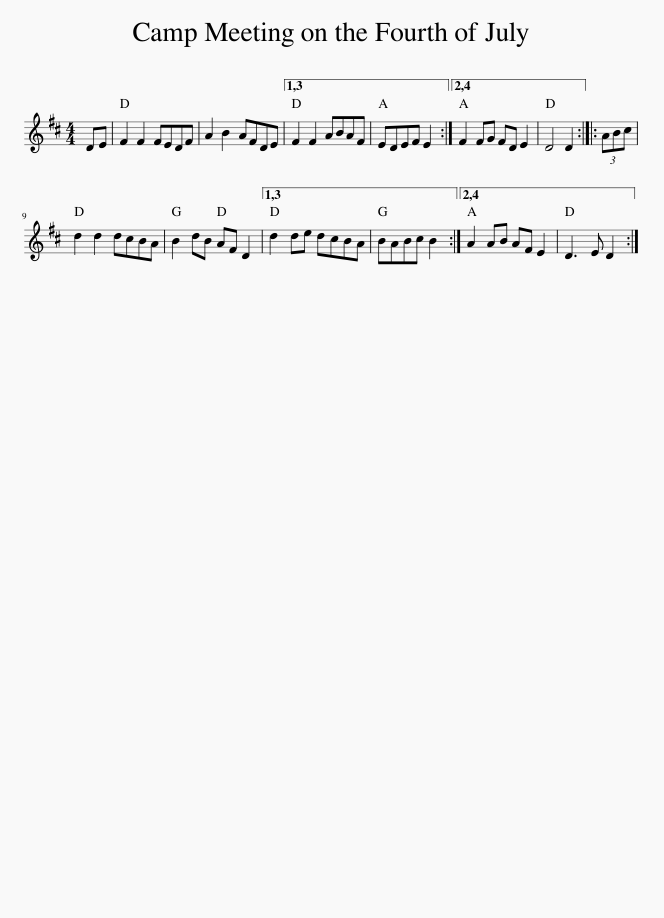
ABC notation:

X:1
L:1/8
M:4/4
I:linebreak $
K:D
V:1 treble
V:1
 DE | F2 F2 FEDF | A2 B2 AFDE |1,3 F2 F2 ABAF | EDEF E2 :|2,4 %5
 F2 FG FD E2 | D4 D2 :: (3ABc |$ d2 d2 dcBA | B2 dB AF D2 |1,3 %10
 d2 de dcBA | BABc B2 :|2,4 A2 AB AF E2 | D3 E D2 :| %14
